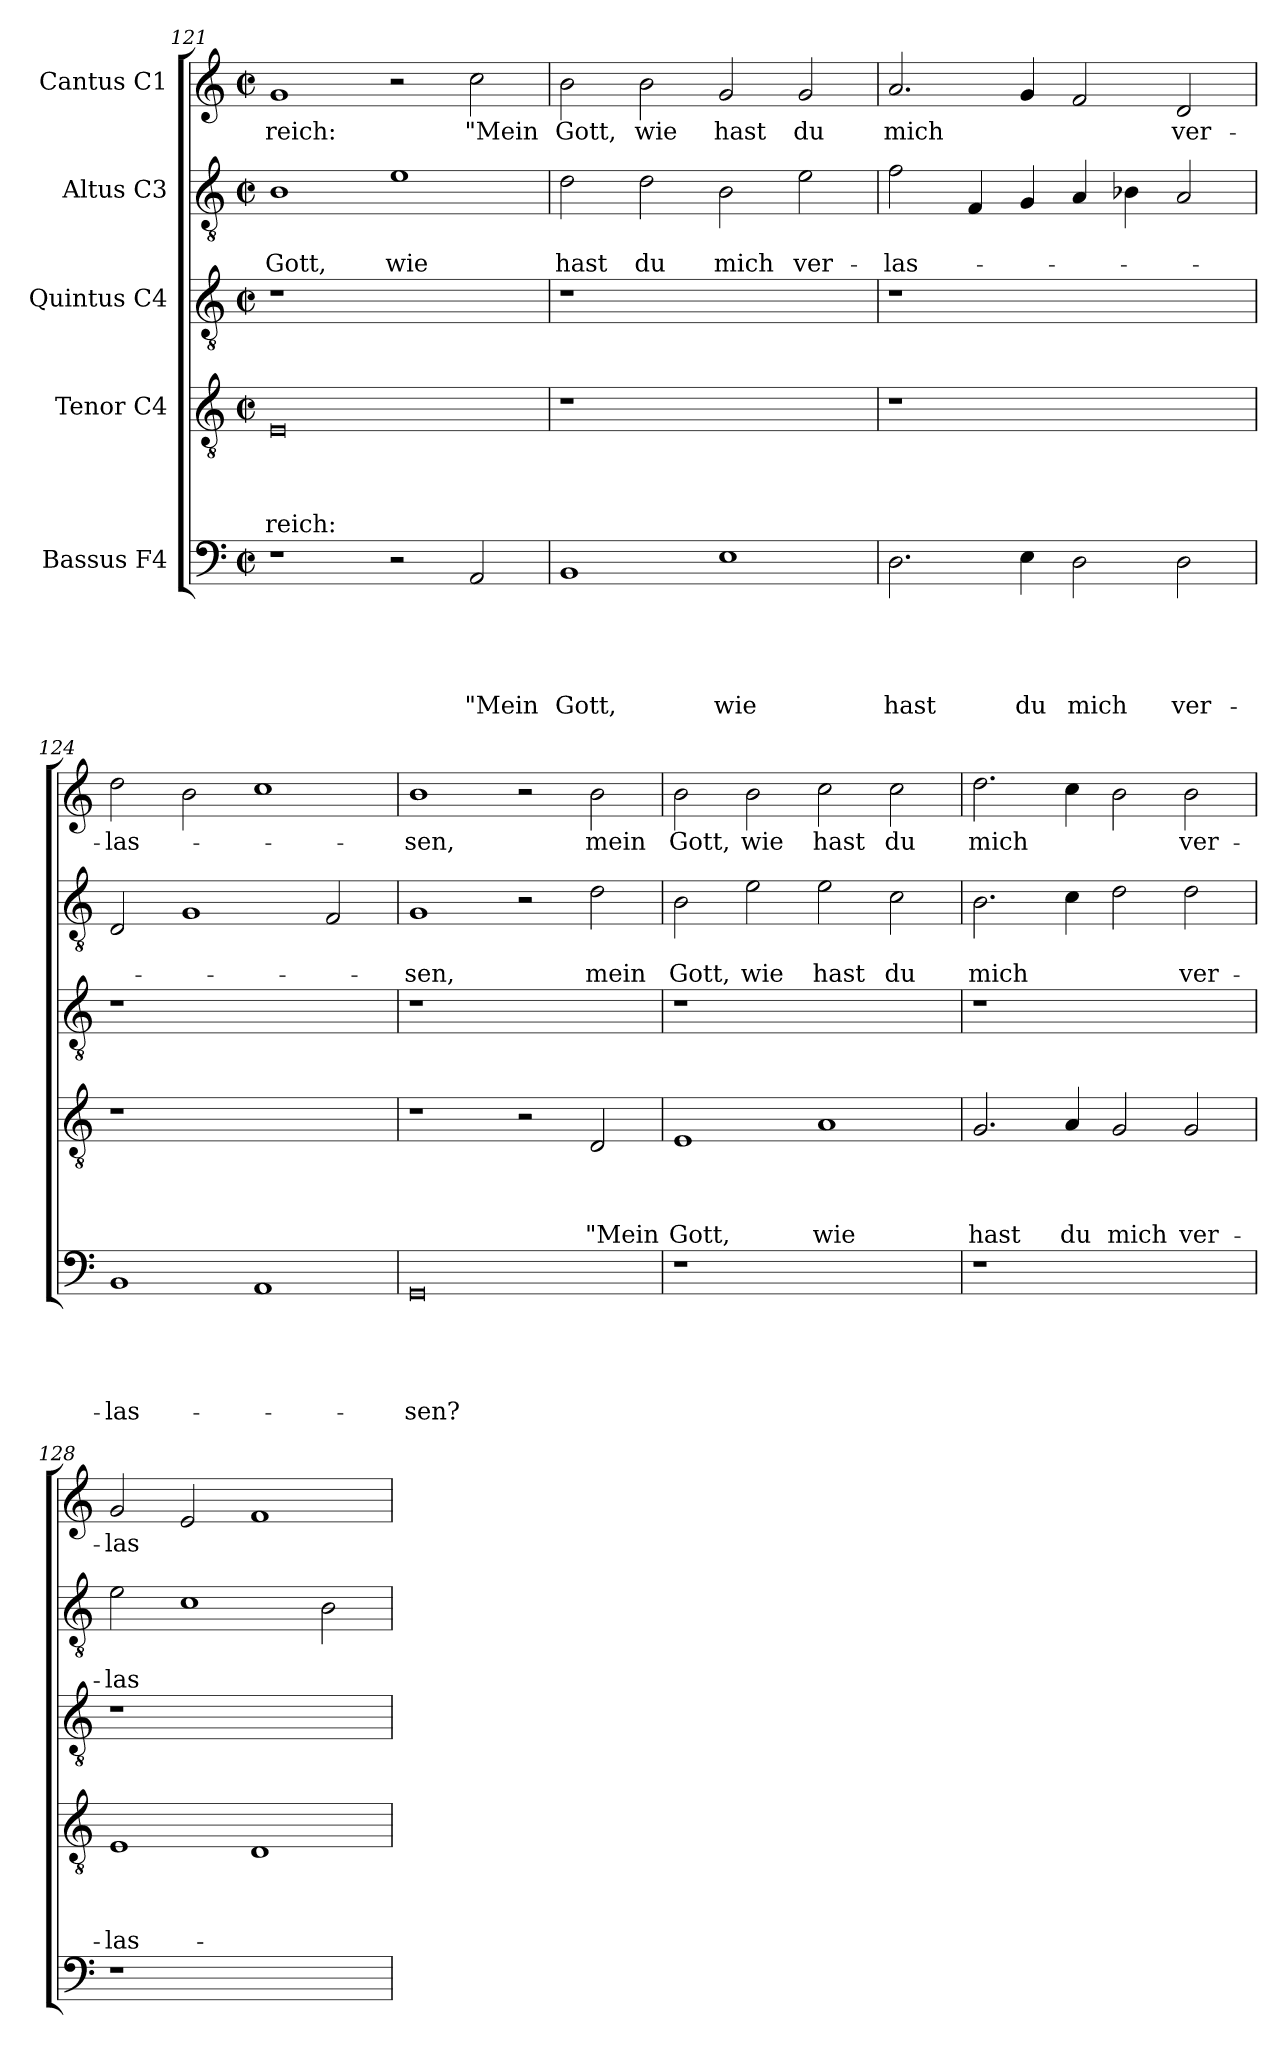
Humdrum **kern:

**kern	**text	**text	**text	**text	**text	**kern	**text	**text	**text	**text	**kern	**kern	**text	**text	**kern	**text
*part5	*part5	*part5	*part5	*part5	*part5	*part4	*part4	*part4	*part4	*part4	*part3	*part2	*part2	*part2	*part1	*part1
*staff5	*staff5	*staff5	*staff5	*staff5	*staff5	*staff4	*staff4	*staff4	*staff4	*staff4	*staff3	*staff2	*staff2	*staff2	*staff1	*staff1
*I"Bassus F4	*	*	*	*	*	*I"Tenor C4	*	*	*	*	*I"Quintus C4	*I"Altus C3	*	*	*I"Cantus C1	*
*clefF4	*	*	*	*	*	*clefGv2	*	*	*	*	*clefGv2	*clefGv2	*	*	*clefG2	*
*k[]	*	*	*	*	*	*k[]	*	*	*	*	*k[]	*k[]	*	*	*k[]	*
*C:	*	*	*	*	*	*C:	*	*	*	*	*C:	*C:	*	*	*C:	*
*M2/2	*	*	*	*	*	*M2/2	*	*	*	*	*M2/2	*M2/2	*	*	*M2/2	*
*met(c|)	*	*	*	*	*	*met(c|)	*	*	*	*	*met(c|)	*met(c|)	*	*	*met(c|)	*
=121	=121	=121	=121	=121	=121	=121	=121	=121	=121	=121	=121	=121	=121	=121	=121	=121
1r	.	.	.	.	.	0E	.	.	.	-reich:	1r	1B	.	Gott,	1g	-reich:
2r	.	.	.	.	.	.	.	.	.	.	1ryy	1e	.	wie	2r	.
2AA/	.	.	.	.	"Mein	.	.	.	.	.	.	.	.	.	2cc\	"Mein
=122	=122	=122	=122	=122	=122	=122	=122	=122	=122	=122	=122	=122	=122	=122	=122	=122
1BB	.	.	.	.	Gott,	1r	.	.	.	.	1r	2d\	.	hast	2b\	Gott,
.	.	.	.	.	.	.	.	.	.	.	.	2d\	.	du	2b\	wie
1E	.	.	.	.	wie	1ryy	.	.	.	.	1ryy	2B\	.	mich	2g/	hast
.	.	.	.	.	.	.	.	.	.	.	.	2e\	.	ver-	2g/	du
=123	=123	=123	=123	=123	=123	=123	=123	=123	=123	=123	=123	=123	=123	=123	=123	=123
2.D\	.	.	.	.	hast	1r	.	.	.	.	1r	2f\	.	-las-	2.a/	mich
.	.	.	.	.	.	.	.	.	.	.	.	4F/	.	.	.	.
4E\	.	.	.	.	du	.	.	.	.	.	.	4G/	.	.	4g/	.
2D\	.	.	.	.	mich	1ryy	.	.	.	.	1ryy	4A/	.	.	2f/	.
.	.	.	.	.	.	.	.	.	.	.	.	4B-\	.	.	.	.
2D\	.	.	.	.	ver-	.	.	.	.	.	.	2A/	.	.	2d/	ver-
!!LO:LB:g=z
=124	=124	=124	=124	=124	=124	=124	=124	=124	=124	=124	=124	=124	=124	=124	=124	=124
1BB	.	.	.	.	-las-	1r	.	.	.	.	1r	2D/	.	.	2dd\	-las-
.	.	.	.	.	.	.	.	.	.	.	.	1G	.	.	2b\	.
1AA	.	.	.	.	.	1ryy	.	.	.	.	1ryy	.	.	.	1cc	.
.	.	.	.	.	.	.	.	.	.	.	.	2F/	.	.	.	.
=125	=125	=125	=125	=125	=125	=125	=125	=125	=125	=125	=125	=125	=125	=125	=125	=125
0GG	.	.	.	.	-sen?	1r	.	.	.	.	1r	1G	.	-sen,	1b	-sen,
.	.	.	.	.	.	2r	.	.	.	.	1ryy	2r	.	.	2r	.
.	.	.	.	.	.	2D/	.	.	.	"Mein	.	2d\	.	mein	2b\	mein
=126	=126	=126	=126	=126	=126	=126	=126	=126	=126	=126	=126	=126	=126	=126	=126	=126
1r	.	.	.	.	.	1E	.	.	.	Gott,	1r	2B\	.	Gott,	2b\	Gott,
.	.	.	.	.	.	.	.	.	.	.	.	2e\	.	wie	2b\	wie
1ryy	.	.	.	.	.	1A	.	.	.	wie	1ryy	2e\	.	hast	2cc\	hast
.	.	.	.	.	.	.	.	.	.	.	.	2c\	.	du	2cc\	du
=127	=127	=127	=127	=127	=127	=127	=127	=127	=127	=127	=127	=127	=127	=127	=127	=127
1r	.	.	.	.	.	2.G/	.	.	.	hast	1r	2.B\	.	mich	2.dd\	mich
.	.	.	.	.	.	4A/	.	.	.	du	.	4c\	.	.	4cc\	.
1ryy	.	.	.	.	.	2G/	.	.	.	mich	1ryy	2d\	.	.	2b\	.
.	.	.	.	.	.	2G/	.	.	.	ver-	.	2d\	.	ver-	2b\	ver-
=128	=128	=128	=128	=128	=128	=128	=128	=128	=128	=128	=128	=128	=128	=128	=128	=128
1r	.	.	.	.	.	1E	.	.	.	-las-	1r	2e\	.	-las	2g/	-las
.	.	.	.	.	.	.	.	.	.	.	.	1c	.	.	2e/	.
1ryy	.	.	.	.	.	1D	.	.	.	.	1ryy	.	.	.	1f	.
.	.	.	.	.	.	.	.	.	.	.	.	2B\	.	.	.	.
=	=	=	=	=	=	=	=	=	=	=	=	=	=	=	=	=
*-	*-	*-	*-	*-	*-	*-	*-	*-	*-	*-	*-	*-	*-	*-	*-	*-
